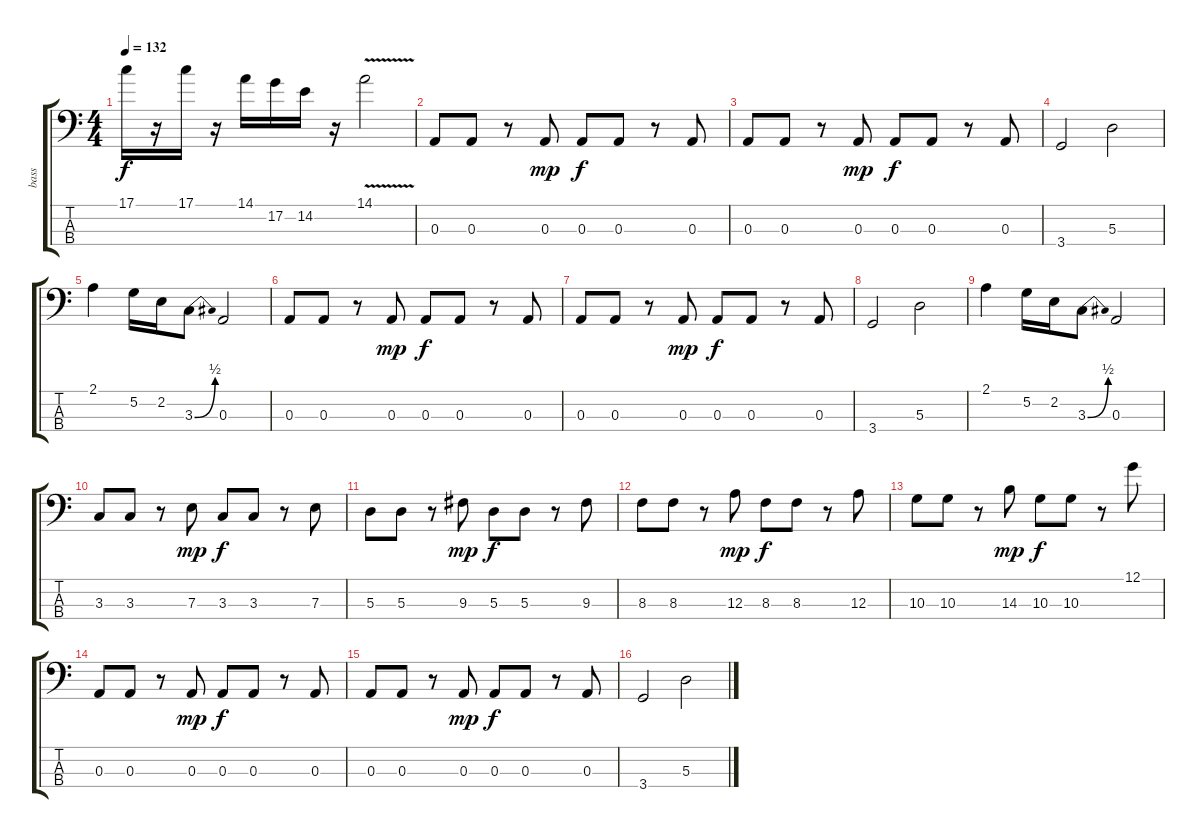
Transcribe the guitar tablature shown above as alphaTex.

\track ("bass" "bass") {instrument slapbass1}
\staff {score tabs}
\tuning (G2 D2 A1 E1) {hide}
\ts (4 4)
\tempo 132
\clef f4
\ks c
17.1.16{dy f} r.16 17.1.16 r.16 14.1.16 17.2.16 14.2.16 r.16 14.1{v}.2 |
0.3.8 0.3.8 r.8 0.3.8{dy mp} 0.3.8{dy f} 0.3.8 r.8 0.3.8 |
0.3.8 0.3.8 r.8 0.3.8{dy mp} 0.3.8{dy f} 0.3.8 r.8 0.3.8 |
3.4.2 5.3.2 |
2.1.4 5.2.16 2.2.16 3.3{be (bend 0 0 60 2)}.8 0.3.2 |
0.3.8 0.3.8 r.8 0.3.8{dy mp} 0.3.8{dy f} 0.3.8 r.8 0.3.8 |
0.3.8 0.3.8 r.8 0.3.8{dy mp} 0.3.8{dy f} 0.3.8 r.8 0.3.8 |
3.4.2 5.3.2 |
2.1.4 5.2.16 2.2.16 3.3{be (bend 0 0 60 2)}.8 0.3.2 |
3.3.8 3.3.8 r.8 7.3.8{dy mp} 3.3.8{dy f} 3.3.8 r.8 7.3.8 |
5.3.8 5.3.8 r.8 9.3.8{dy mp} 5.3.8{dy f} 5.3.8 r.8 9.3.8 |
8.3.8 8.3.8 r.8 12.3.8{dy mp} 8.3.8{dy f} 8.3.8 r.8 12.3.8 |
10.3.8 10.3.8 r.8 14.3.8{dy mp} 10.3.8{dy f} 10.3.8 r.8 12.1.8 |
0.3.8 0.3.8 r.8 0.3.8{dy mp} 0.3.8{dy f} 0.3.8 r.8 0.3.8 |
0.3.8 0.3.8 r.8 0.3.8{dy mp} 0.3.8{dy f} 0.3.8 r.8 0.3.8 |
3.4.2 5.3.2
